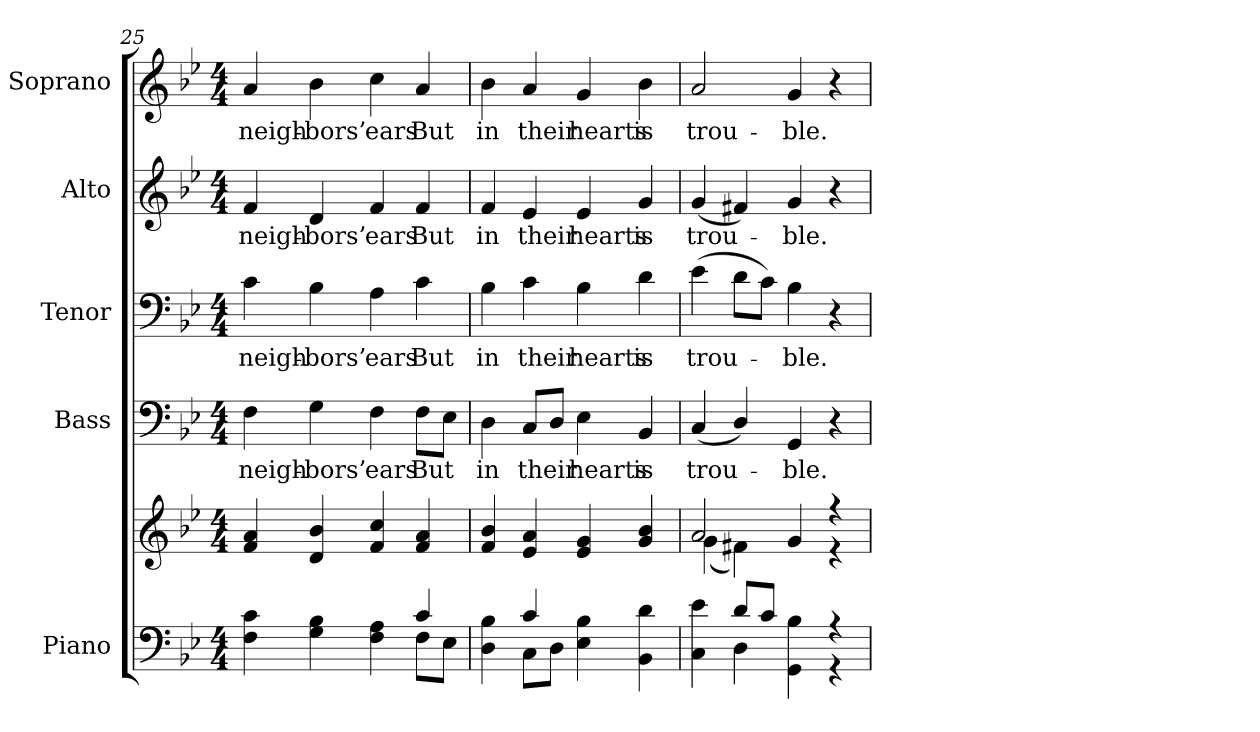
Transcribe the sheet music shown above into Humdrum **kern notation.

**kern	**kern	**kern	**text	**kern	**text	**kern	**text	**kern	**text
*part5	*part5	*part4	*part4	*part3	*part3	*part2	*part2	*part1	*part1
*staff6	*staff5	*staff4	*staff4	*staff3	*staff3	*staff2	*staff2	*staff1	*staff1
*I"Piano	*	*I"Bass	*	*I"Tenor	*	*I"Alto	*	*I"Soprano	*
*I'Pno.	*	*I'B.	*	*I'T.	*	*I'A.	*	*I'S.	*
*clefF4	*clefG2	*clefF4	*	*clefF4	*	*clefG2	*	*clefG2	*
*k[b-e-]	*k[b-e-]	*k[b-e-]	*	*k[b-e-]	*	*k[b-e-]	*	*k[b-e-]	*
*B-:	*B-:	*B-:	*	*B-:	*	*B-:	*	*B-:	*
*M4/4	*M4/4	*M4/4	*	*M4/4	*	*M4/4	*	*M4/4	*
=25	=25	=25	=25	=25	=25	=25	=25	=25	=25
*^	*	*	*	*	*	*	*	*	*
!	!	!	!	!LO:LY:b:color=#000000	!	!	!	!	!	!
!	!	!	!	!	!	!LO:LY:b:color=#000000	!	!	!	!
!	!	!	!	!	!	!	!	!LO:LY:b:color=#000000	!	!
!	!	!	!	!	!	!	!	!	!	!LO:LY:b:color=#000000
4Fi\ 4ci	2ryy	4fi/ 4ai	4Fi\	neigh-	4ci\	neigh-	4fi/	neigh-	4ai/	neigh-
!	!	!	!	!LO:LY:b:color=#000000	!	!	!	!	!	!
!	!	!	!	!	!	!LO:LY:b:color=#000000	!	!	!	!
!	!	!	!	!	!	!	!	!LO:LY:b:color=#000000	!	!
!	!	!	!	!	!	!	!	!	!	!LO:LY:b:color=#000000
4Gi\ 4B-i	.	4di/ 4b-i	4Gi\	-bors’	4B-i\	-bors’	4di/	-bors’	4b-i\	-bors’
!	!	!	!	!LO:LY:b:color=#000000	!	!	!	!	!	!
!	!	!	!	!	!	!LO:LY:b:color=#000000	!	!	!	!
!	!	!	!	!	!	!	!	!LO:LY:b:color=#000000	!	!
!	!	!	!	!	!	!	!	!	!	!LO:LY:b:color=#000000
4Fi\ 4Ai	4ryy	4fi/ 4cci	4Fi\	ears	4Ai\	ears	4fi/	ears	4cci\	ears
!	!	!	!	!LO:LY:b:color=#000000	!	!	!	!	!	!
!	!	!	!	!	!	!LO:LY:b:color=#000000	!	!	!	!
!	!	!	!	!	!	!	!	!LO:LY:b:color=#000000	!	!
!	!	!	!	!	!	!	!	!	!	!LO:LY:b:color=#000000
4ci/	8Fi\L	4fi/ 4ai	8Fi\L	But	4ci\	But	4fi/	But	4ai/	But
.	8E-i\J	.	8E-i\J	.	.	.	.	.	.	.
=26	=26	=26	=26	=26	=26	=26	=26	=26	=26	=26
!	!	!	!	!LO:LY:b:color=#000000	!	!	!	!	!	!
!	!	!	!	!	!	!LO:LY:b:color=#000000	!	!	!	!
!	!	!	!	!	!	!	!	!LO:LY:b:color=#000000	!	!
!	!	!	!	!	!	!	!	!	!	!LO:LY:b:color=#000000
4Di\ 4B-i	4ryy	4fi/ 4b-i	4Di\	in	4B-i\	in	4fi/	in	4b-i\	in
!	!	!	!	!LO:LY:b:color=#000000	!	!	!	!	!	!
!	!	!	!	!	!	!LO:LY:b:color=#000000	!	!	!	!
!	!	!	!	!	!	!	!	!LO:LY:b:color=#000000	!	!
!	!	!	!	!	!	!	!	!	!	!LO:LY:b:color=#000000
4ci/	8Ci\L	4e-i/ 4ai	8Ci/L	their	4ci\	their	4e-i/	their	4ai/	their
.	8Di\J	.	8Di/J	.	.	.	.	.	.	.
!	!	!	!	!LO:LY:b:color=#000000	!	!	!	!	!	!
!	!	!	!	!	!	!LO:LY:b:color=#000000	!	!	!	!
!	!	!	!	!	!	!	!	!LO:LY:b:color=#000000	!	!
!	!	!	!	!	!	!	!	!	!	!LO:LY:b:color=#000000
4E-i\ 4B-i	2ryy	4e-i/ 4gi	4E-i\	hearts	4B-i\	hearts	4e-i/	hearts	4gi/	hearts
!	!	!	!	!LO:LY:b:color=#000000	!	!	!	!	!	!
!	!	!	!	!	!	!LO:LY:b:color=#000000	!	!	!	!
!	!	!	!	!	!	!	!	!LO:LY:b:color=#000000	!	!
!	!	!	!	!	!	!	!	!	!	!LO:LY:b:color=#000000
4BB-i\ 4di	.	4gi/ 4b-i	4BB-i/	is	4di\	is	4gi/	is	4b-i\	is
=27	=27	=27	=27	=27	=27	=27	=27	=27	=27	=27
*	*	*^	*	*	*	*	*	*	*	*
!	!	!	!	!	!LO:LY:b:color=#000000	!	!	!	!	!	!
!	!	!	!	!	!	!	!LO:LY:b:color=#000000	!	!	!	!
!	!	!	!	!	!	!	!	!	!LO:LY:b:color=#000000	!	!
!	!	!	!	!	!	!	!	!	!	!	!LO:LY:b:color=#000000
4Ci\ 4e-i	4ryy	2ai/	(4gi\	(4Ci/	trou-	(4e-i\	trou-	(4gi/	trou-	2ai/	trou-
8di/L	4Di\	.	4f#Xi\)	4Di/)	.	8di\L	.	4f#Xi/)	.	.	.
8ci/J	.	.	.	.	.	8ci\J)	.	.	.	.	.
!	!	!	!	!	!LO:LY:b:color=#000000	!	!	!	!	!	!
!	!	!	!	!	!	!	!LO:LY:b:color=#000000	!	!	!	!
!	!	!	!	!	!	!	!	!	!LO:LY:b:color=#000000	!	!
!	!	!	!	!	!	!	!	!	!	!	!LO:LY:b:color=#000000
4GGi\ 4B-i	4ryy	4gi/	4ryy	4GGi/	-ble.	4B-i\	-ble.	4gi/	-ble.	4gi/	-ble.
4r	4r	4r	4r	4r	.	4r	.	4r	.	4r	.
*v	*v	*	*	*	*	*	*	*	*	*	*
*	*v	*v	*	*	*	*	*	*	*	*
=	=	=	=	=	=	=	=	=	=
*-	*-	*-	*-	*-	*-	*-	*-	*-	*-
